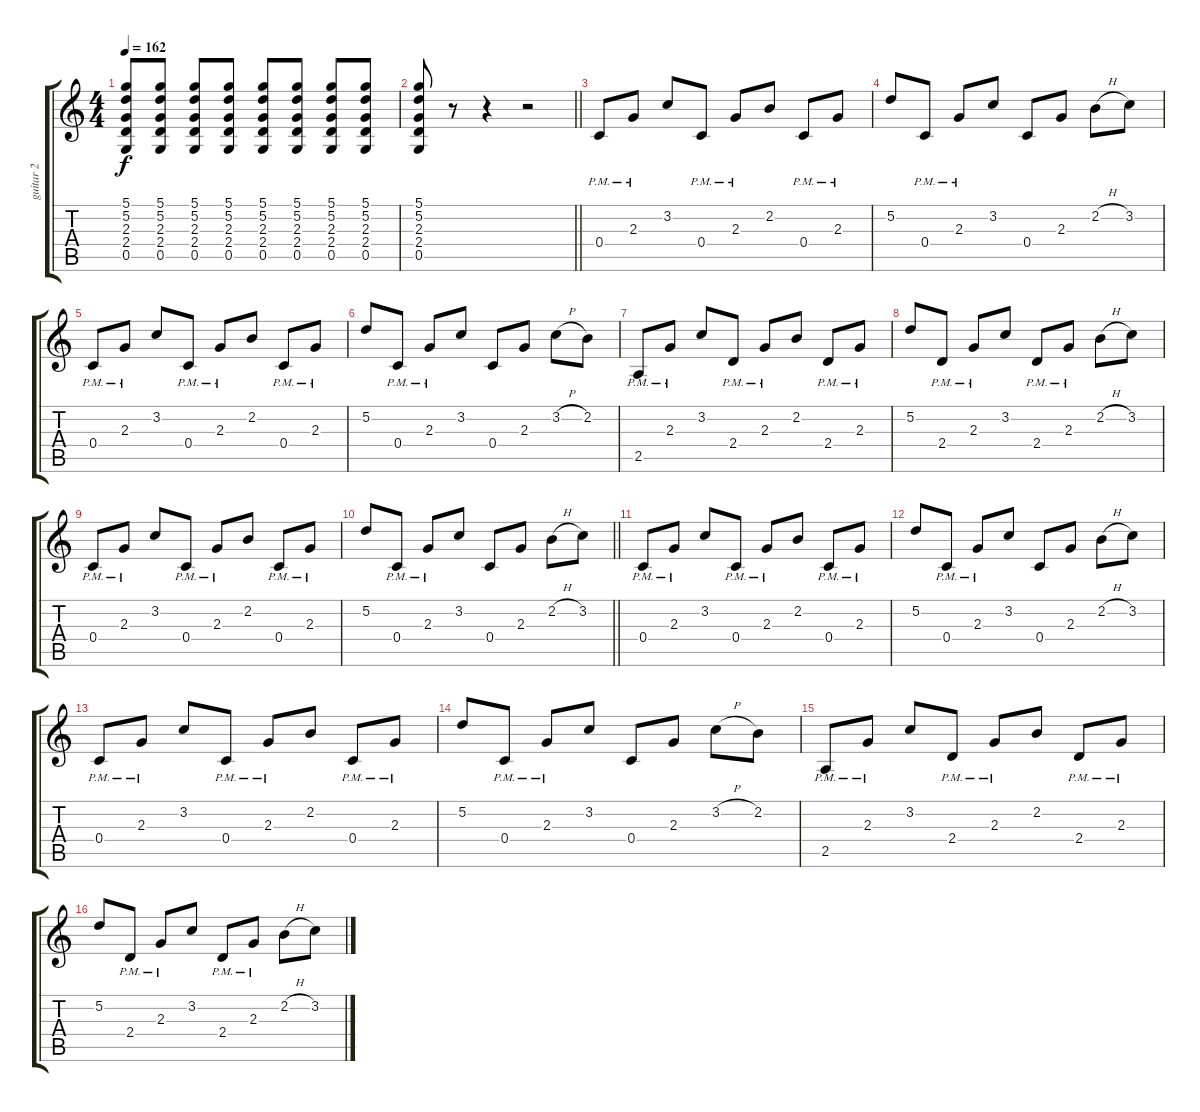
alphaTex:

\track ("guitar 2" "guitar 2") {instrument distortionguitar}
\staff {score tabs}
\tuning (D4 A3 F3 C3 G2 C2) {hide}
\ts (4 4)
\tempo 162
\clef g2
\ks c
(5.1 5.2 2.3 2.4 0.5).8{dy f} (5.1 5.2 2.3 2.4 0.5).8 (5.1 5.2 2.3 2.4 0.5).8 (5.1 5.2 2.3 2.4 0.5).8 (5.1 5.2 2.3 2.4 0.5).8 (5.1 5.2 2.3 2.4 0.5).8 (5.1 5.2 2.3 2.4 0.5).8 (5.1 5.2 2.3 2.4 0.5).8 |
\barLineRight lightlight
(5.1 5.2 2.3 2.4 0.5).8 r.8 r.4 r.2 |
0.4{pm}.8 2.3{pm}.8 3.2.8 0.4{pm}.8 2.3{pm}.8 2.2.8 0.4{pm}.8 2.3{pm}.8 |
5.2.8 0.4{pm}.8 2.3{pm}.8 3.2.8 0.4.8 2.3.8 2.2{h}.8 3.2.8 |
0.4{pm}.8 2.3{pm}.8 3.2.8 0.4{pm}.8 2.3{pm}.8 2.2.8 0.4{pm}.8 2.3{pm}.8 |
5.2.8 0.4{pm}.8 2.3{pm}.8 3.2.8 0.4.8 2.3.8 3.2{h}.8 2.2.8 |
2.5{pm}.8 2.3{pm}.8 3.2.8 2.4{pm}.8 2.3{pm}.8 2.2.8 2.4{pm}.8 2.3{pm}.8 |
5.2.8 2.4{pm}.8 2.3{pm}.8 3.2.8 2.4{pm}.8 2.3{pm}.8 2.2{h}.8 3.2.8 |
0.4{pm}.8 2.3{pm}.8 3.2.8 0.4{pm}.8 2.3{pm}.8 2.2.8 0.4{pm}.8 2.3{pm}.8 |
\barLineRight lightlight
5.2.8 0.4{pm}.8 2.3{pm}.8 3.2.8 0.4.8 2.3.8 2.2{h}.8 3.2.8 |
0.4{pm}.8 2.3{pm}.8 3.2.8 0.4{pm}.8 2.3{pm}.8 2.2.8 0.4{pm}.8 2.3{pm}.8 |
5.2.8 0.4{pm}.8 2.3{pm}.8 3.2.8 0.4.8 2.3.8 2.2{h}.8 3.2.8 |
0.4{pm}.8 2.3{pm}.8 3.2.8 0.4{pm}.8 2.3{pm}.8 2.2.8 0.4{pm}.8 2.3{pm}.8 |
5.2.8 0.4{pm}.8 2.3{pm}.8 3.2.8 0.4.8 2.3.8 3.2{h}.8 2.2.8 |
2.5{pm}.8 2.3{pm}.8 3.2.8 2.4{pm}.8 2.3{pm}.8 2.2.8 2.4{pm}.8 2.3{pm}.8 |
5.2.8 2.4{pm}.8 2.3{pm}.8 3.2.8 2.4{pm}.8 2.3{pm}.8 2.2{h}.8 3.2.8
